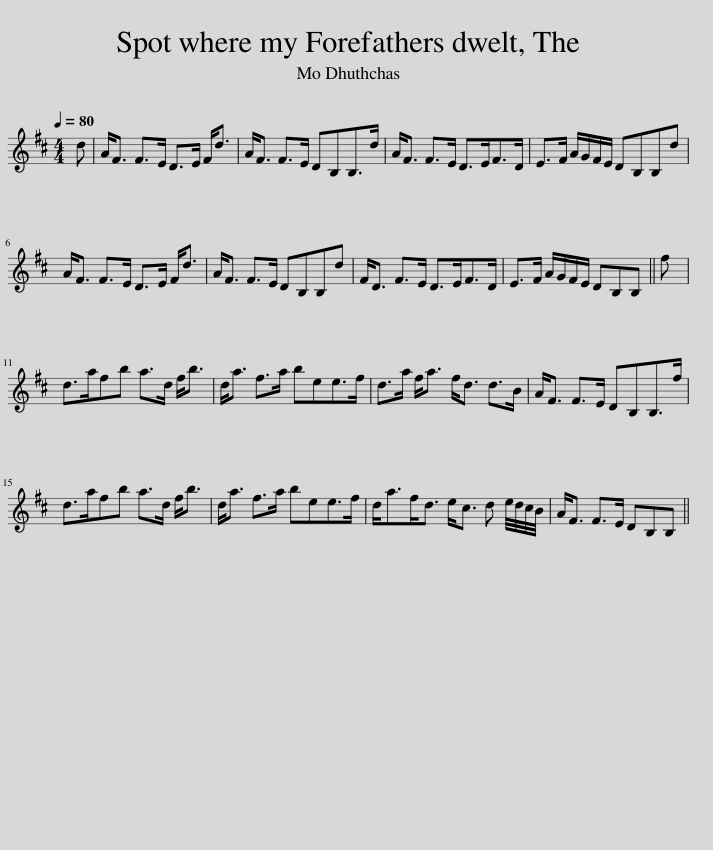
X:1
L:1/8
Q:1/4=80
M:4/4
I:linebreak $
K:D
V:1 treble
V:1
 d | A<F F>E D>E F<d | A<F F>E DB,B,>d | A<F F>E D>EF>D | E>F A/G/F/E/ DB,B,d |$ %5
 A<F F>E D>E F<d | A<F F>E DB,B,d | F<D F>E D>EF>D | E>F A/G/F/E/ DB,B, || f |$ %10
 d>afb a>d f<b | d<a f>a bee>f | d>a f<a f<d d>B | A<F F>E DB,B,>f |$ d>afb a>d f<b | %15
 d<a f>a bee>f | d<af<d e<c d e/4d/4c/4B/4 | A<F F>E DB,B, || %18
